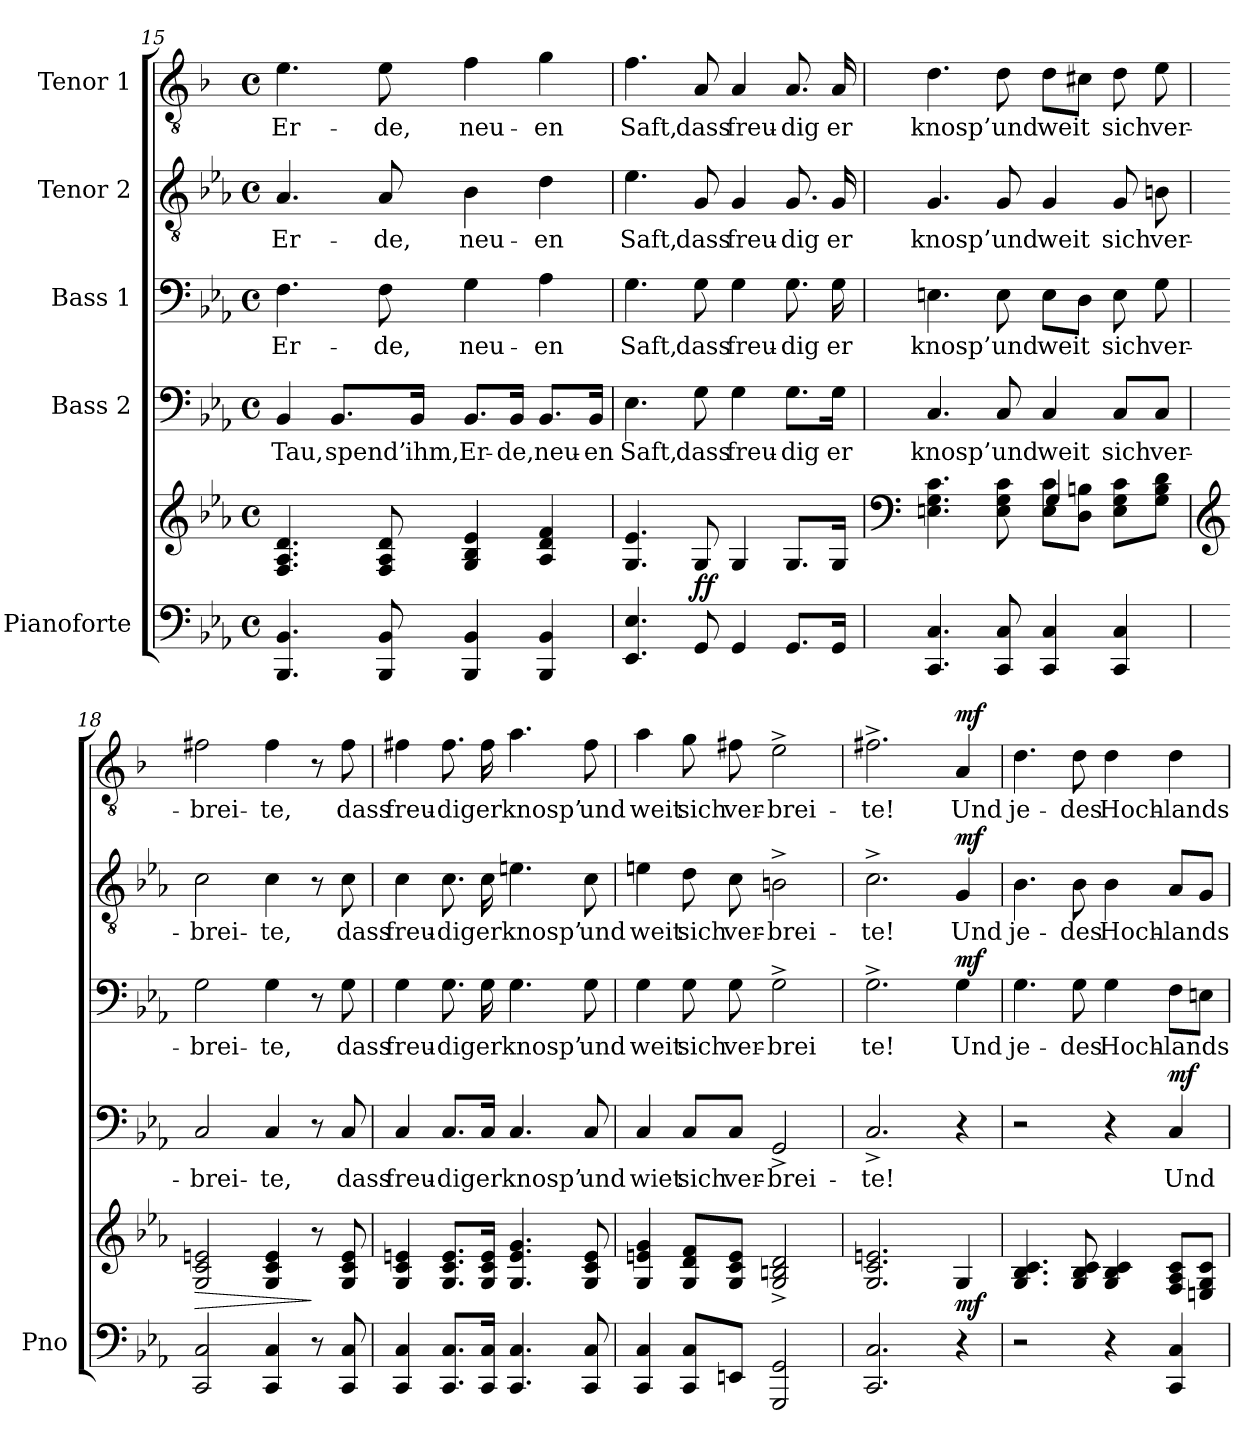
**kern	**kern	**dynam	**kern	**text	**dynam	**kern	**text	**dynam	**kern	**text	**dynam	**kern	**text	**dynam
*part5	*part5	*part5	*part4	*part4	*part4	*part3	*part3	*part3	*part2	*part2	*part2	*part1	*part1	*part1
*staff6	*staff5	*staff5/6	*staff4	*staff4	*staff4	*staff3	*staff3	*staff3	*staff2	*staff2	*staff2	*staff1	*staff1	*staff1
*I"Pianoforte	*	*	*I"Bass 2	*	*	*I"Bass 1	*	*	*I"Tenor 2	*	*	*I"Tenor 1	*	*
*I'Pno	*	*	*	*	*	*	*	*	*	*	*	*	*	*
*clefF4	*clefG2	*	*clefF4	*	*	*clefF4	*	*	*clefGv2	*	*	*clefGv2	*	*
*	*	*	*	*	*	*	*	*	*	*	*	*ITrd1c2	*	*
*k[b-e-a-]	*k[b-e-a-]	*	*k[b-e-a-]	*	*	*k[b-e-a-]	*	*	*k[b-e-a-]	*	*	*k[b-e-a-]	*	*
*M4/4	*M4/4	*	*M4/4	*	*	*M4/4	*	*	*M4/4	*	*	*M4/4	*	*
*met(c)	*met(c)	*	*met(c)	*	*	*met(c)	*	*	*met(c)	*	*	*met(c)	*	*
=15	=15	=15	=15	=15	=15	=15	=15	=15	=15	=15	=15	=15	=15	=15
4.BBB-/ 4.BB-/	4.F/ 4.A-/ 4.d/	.	4BB-/	Tau,	.	4.F\	Er-	.	4.A-/	Er-	.	4.d\	Er-	.
.	.	.	8.BB-/L	spend’	.	.	.	.	.	.	.	.	.	.
8BBB-/ 8BB-/	8F/ 8A-/ 8d/	.	.	.	.	8F\	-de,	.	8A-/	-de,	.	8d\	-de,	.
.	.	.	16BB-/Jk	ihm,	.	.	.	.	.	.	.	.	.	.
4BBB-/ 4BB-/	4G/ 4B-/ 4e-/	.	8.BB-/L	Er-	.	4G\	neu-	.	4B-\	neu-	.	4e-\	neu-	.
.	.	.	16BB-/Jk	-de,	.	.	.	.	.	.	.	.	.	.
4BBB-/ 4BB-/	4A-/ 4d/ 4f/	.	8.BB-/L	neu-	.	4A-\	-en	.	4d\	-en	.	4f\	-en	.
.	.	.	16BB-/Jk	-en	.	.	.	.	.	.	.	.	.	.
=16	=16	=16	=16	=16	=16	=16	=16	=16	=16	=16	=16	=16	=16	=16
4.EE-/ 4.E-/	4.G/ 4.e-/	.	4.E-\	Saft,	.	4.G\	Saft,	.	4.e-\	Saft,	.	4.e-\	Saft,	.
!	!	!LO:DY:b	!	!	!	!	!	!	!	!	!	!	!	!
8GG/	8G/	ff	8G\	dass	.	8G\	dass	.	8G/	dass	.	8G/	dass	.
4GG/	4G/	.	4G\	freu-	.	4G\	freu-	.	4G/	freu-	.	4G/	freu-	.
8.GG/L	8.G/L	.	8.G\L	-dig	.	8.G\	-dig	.	8.G/	-dig	.	8.G/	-dig	.
16GG/Jk	16G/Jk	.	16G\Jk	er	.	16G\	er	.	16G/	er	.	16G/	er	.
=17	=17	=17	=17	=17	=17	=17	=17	=17	=17	=17	=17	=17	=17	=17
*	*clefF4	*	*	*	*	*	*	*	*	*	*	*	*	*
*	*^	*	*	*	*	*	*	*	*	*	*	*	*	*
4.CC/ 4.C/	4.En\ 4.G\ 4.c\	2ryy	.	4.C/	knosp’	.	4.En\	knosp’	.	4.G/	knosp’	.	4.c\	knosp’	.
8CC/ 8C/	8E\ 8G\ 8c\	.	.	8C/	und	.	8E\	und	.	8G/	und	.	8c\	und	.
4CC/ 4C/	8E\ 8c\L	4G/	.	4C/	weit	.	8E\L	weit	.	4G/	weit	.	8c\L	weit	.
.	8D\ 8Bn\J	.	.	.	.	.	8D\J	.	.	.	.	.	8Bn\J	.	.
4CC/ 4C/	8E\ 8G\ 8c\L	4ryy	.	8C/L	sich	.	8E\	sich	.	8G/	sich	.	8c\	sich	.
.	8G\ 8B\ 8d\J	.	.	8C/J	ver-	.	8G\	ver-	.	8Bn\	ver-	.	8d\	ver-	.
*	*v	*v	*	*	*	*	*	*	*	*	*	*	*	*	*
=18	=18	=18	=18	=18	=18	=18	=18	=18	=18	=18	=18	=18	=18	=18
*	*clefG2	*	*	*	*	*	*	*	*	*	*	*	*	*
!	!	!LO:HP:b	!	!	!	!	!	!	!	!	!	!	!	!
2CC/ 2C/	2G/ 2c/ 2en/	>	2C/	-brei-	.	2G\	-brei-	.	2c\	-brei-	.	2en\	-brei-	.
4CC/ 4C/	4G/ 4c/ 4e/	.	4C/	-te,	.	4G\	-te,	.	4c\	-te,	.	4e\	-te,	.
8r	8r	]	8r	.	.	8r	.	.	8r	.	.	8r	.	.
8CC/ 8C/	8G/ 8c/ 8e/	.	8C/	dass	.	8G\	dass	.	8c\	dass	.	8e\	dass	.
=19	=19	=19	=19	=19	=19	=19	=19	=19	=19	=19	=19	=19	=19	=19
4CC/ 4C/	4G/ 4c/ 4en/	.	4C/	freu-	.	4G\	freu-	.	4c\	freu-	.	4en\	freu-	.
8.CC/ 8.C/L	8.G/ 8.c/ 8.e/L	.	8.C/L	-dig	.	8.G\	-dig	.	8.c\	-dig	.	8.e\	-dig	.
16CC/ 16C/Jk	16G/ 16c/ 16e/Jk	.	16C/Jk	er	.	16G\	er	.	16c\	er	.	16e\	er	.
4.CC/ 4.C/	4.G/ 4.e/ 4.g/	.	4.C/	knosp’	.	4.G\	knosp’	.	4.en\	knosp’	.	4.g\	knosp’	.
8CC/ 8C/	8G/ 8c/ 8e/	.	8C/	und	.	8G\	und	.	8c\	und	.	8e\	und	.
=20	=20	=20	=20	=20	=20	=20	=20	=20	=20	=20	=20	=20	=20	=20
4CC/ 4C/	4G/ 4en/ 4g/	.	4C/	wiet	.	4G\	weit	.	4en\	weit	.	4g\	weit	.
8CC/ 8C/L	8G/ 8d/ 8f/L	.	8C/L	sich	.	8G\	sich	.	8d\	sich	.	8f\	sich	.
8EEn/J	8G/ 8c/ 8e/J	.	8C/J	ver-	.	8G\	ver-	.	8c\	ver-	.	8en\	ver-	.
2GGG/ 2GG/	2G/^ 2Bn/^ 2d/^	.	2GG^>/	-brei-	.	2G^\	-brei	.	2Bn^\	-brei-	.	2d^\	-brei-	.
=21	=21	=21	=21	=21	=21	=21	=21	=21	=21	=21	=21	=21	=21	=21
2.CC/ 2.C/	2.G/ 2.c/ 2.en/	.	2.C^>/	-te!	.	2.G^\	-te!	.	2.c^\	-te!	.	2.en^\	-te!	.
!	!	!LO:DY:b	!	!	!	!	!	!LO:DY:a	!	!	!LO:DY:a	!	!	!LO:DY:a
4r	4G/	mf	4r	.	.	4G\	Und	mf	4G/	Und	mf	4G/	Und	mf
=22	=22	=22	=22	=22	=22	=22	=22	=22	=22	=22	=22	=22	=22	=22
2r	4.G/ 4.B-/ 4.c/	.	2r	.	.	4.G\	je-	.	4.B-\	je-	.	4.c\	je-	.
.	8G/ 8B-/ 8c/	.	.	.	.	8G\	-des	.	8B-\	-des	.	8c\	-des	.
4r	4G/ 4B-/ 4c/	.	4r	.	.	4G\	Hoch-	.	4B-\	Hoch-	.	4c\	Hoch-	.
!	!	!	!	!	!LO:DY:a	!	!	!	!	!	!	!	!	!
4CC/ 4C/	8F/ 8A-/ 8c/L	.	4C/	Und	mf	8F\L	-lands	.	8A-/L	-lands	.	4c\	-lands	.
.	8En/ 8G/ 8c/J	.	.	.	.	8En\J	.	.	8G/J	.	.	.	.	.
=	=	=	=	=	=	=	=	=	=	=	=	=	=	=
*-	*-	*-	*-	*-	*-	*-	*-	*-	*-	*-	*-	*-	*-	*-
